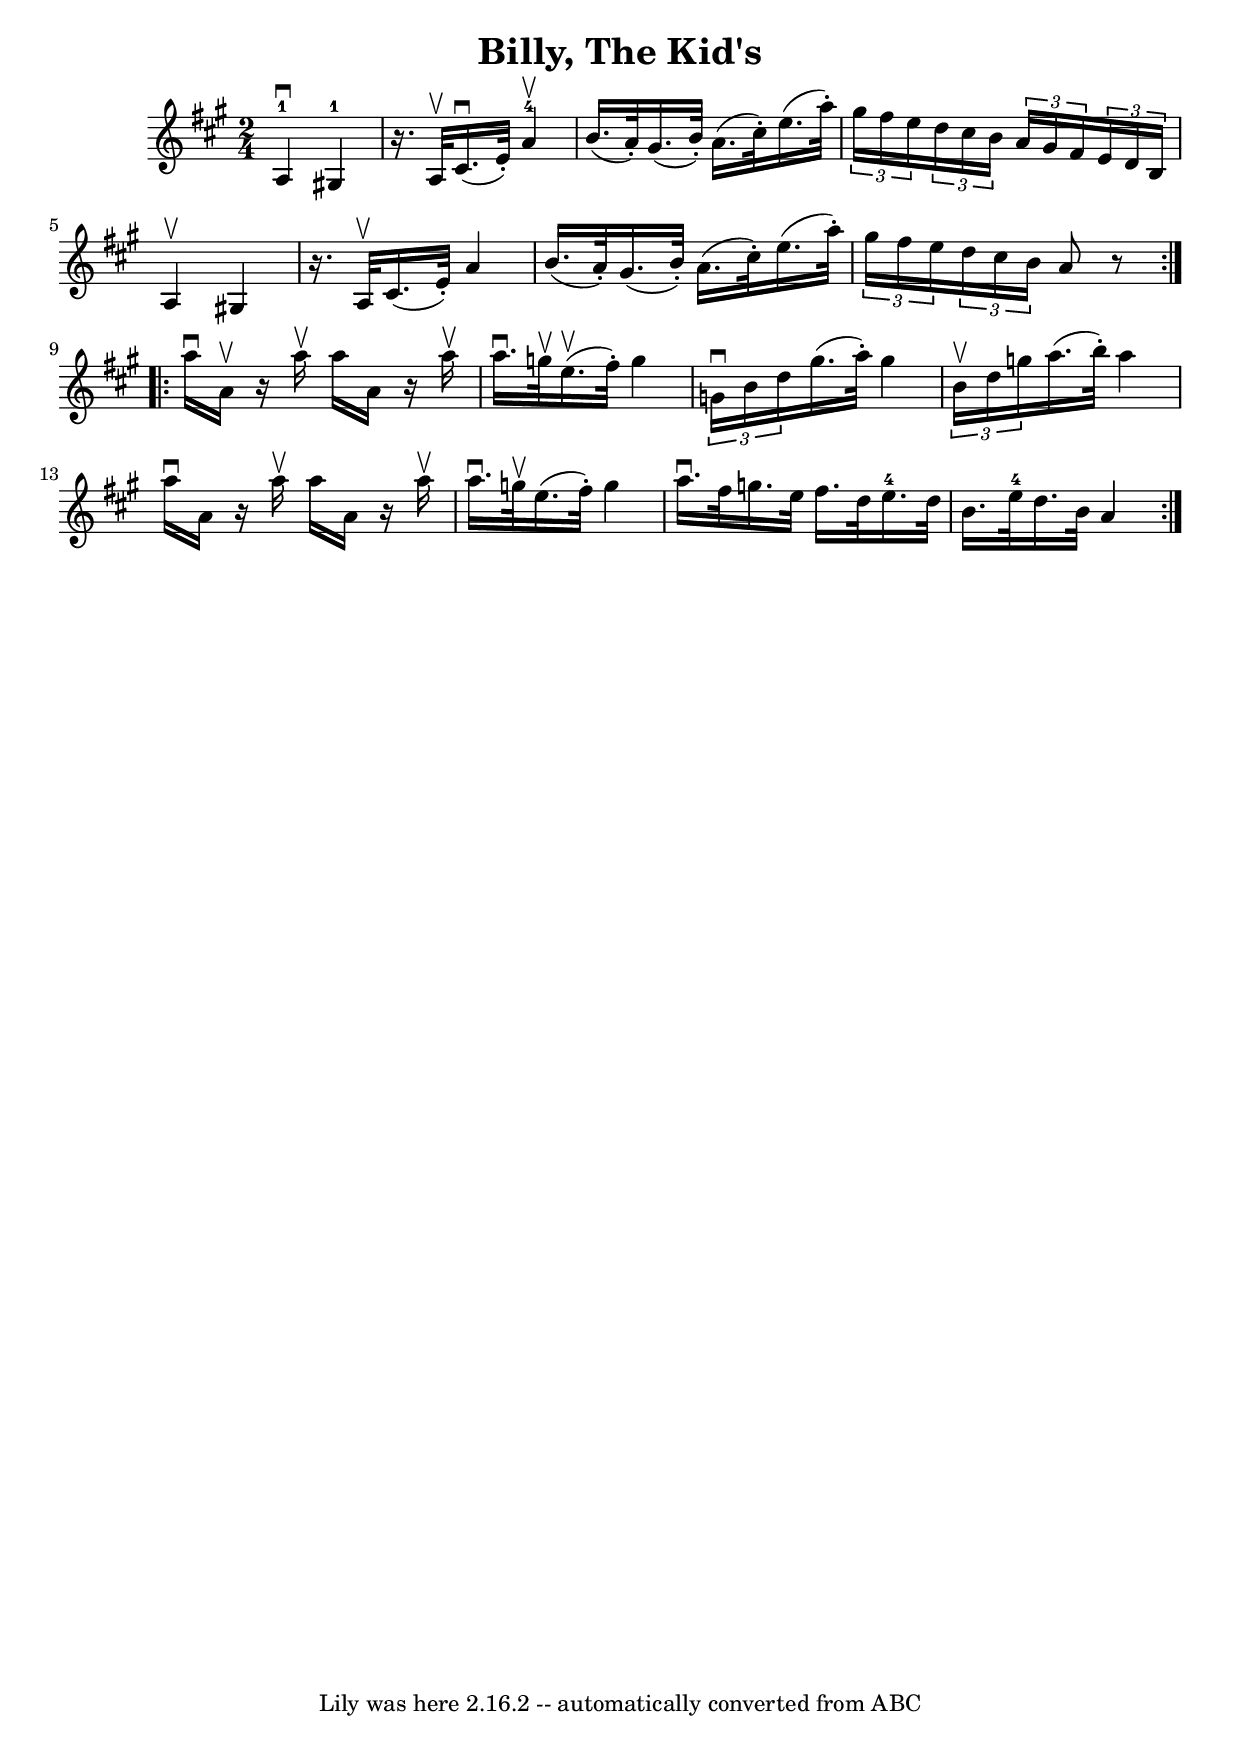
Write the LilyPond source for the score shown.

\version "2.16.2"
\include "Mammoth.ily"
\header {
  %% book = "Ryan's Mammoth Collection"
  crossRefNumber = "1"
  footnotes = "\\\\113 636"
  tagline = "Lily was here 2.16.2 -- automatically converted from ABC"
  title = "Billy, The Kid's"

}
voicedefault =  {



  \repeat volta 2 {

    \time 2/4 
    \key a \major
 a4-1^\downbow gis!4-1   |
    r16. 
    a32^\upbow cis'16.^\downbow(e'32 -.) a'4-4^\upbow   |
    
    b'16. (a'32 -.) gis'16. (b'32 -.) a'16. (cis''32 -.)   
    e''16. (a''32 -.) |
    \times 2/3 { gis''16 fis''16 e''16  

	       }   \times 2/3 { d''16 cis''16 b'16  
			      }   \times 2/3 { a'16 gis'16  
					       fis'16  
					     }   \times 2/3 { e'16 d'16 b16  
							    }   |
    a4^\upbow   
    gis!4    |
    r16. a32^\upbow cis'16. (e'32 -.) a'4    |
    
    b'16. (a'32 -.) gis'16. (b'32 -.) a'16. (cis''32 -.)   
    e''16. (a''32 -.)   |
    \times 2/3 { gis''16 fis''16    
		 e''16  
	       }   \times 2/3 { d''16 cis''16 b'16  
			      } a'8    r8   
  }     

  \repeat volta 2 {
    a''16^\downbow a'16^\upbow   r16 a''16^\upbow a''16  
    a'16    r16 a''16^\upbow   |
    a''16.^\downbow g''32^\upbow   
    e''16.^\upbow(fis''32 -.) g''4    |
    \times 2/3 { g'16 
		 ^\downbow b'16 d''16  
	       } gis''16. (a''32 -.) gis''4    |
    
    \times 2/3 { b'16^\upbow d''16 g''16  
	       } a''16. (b''32 -.)   
    a''4    |
    a''16^\downbow a'16    r16 a''16^\upbow a''16    
    a'16    r16 a''16^\upbow   |
    a''16.^\downbow g''32^\upbow   
    e''16. (fis''32 -.) g''4    |
    a''16.^\downbow fis''32    
    g''16. e''32 fis''16. d''32 e''16.-4 d''32    |
    
    b'16. e''32-4 d''16. b'32 a'4    
  }   

}

\score{
  <<

    \context Staff="default"
    {
      \voicedefault 
      
    }

  >>
  \layout {
    
  }
  \midi {
  }

}
